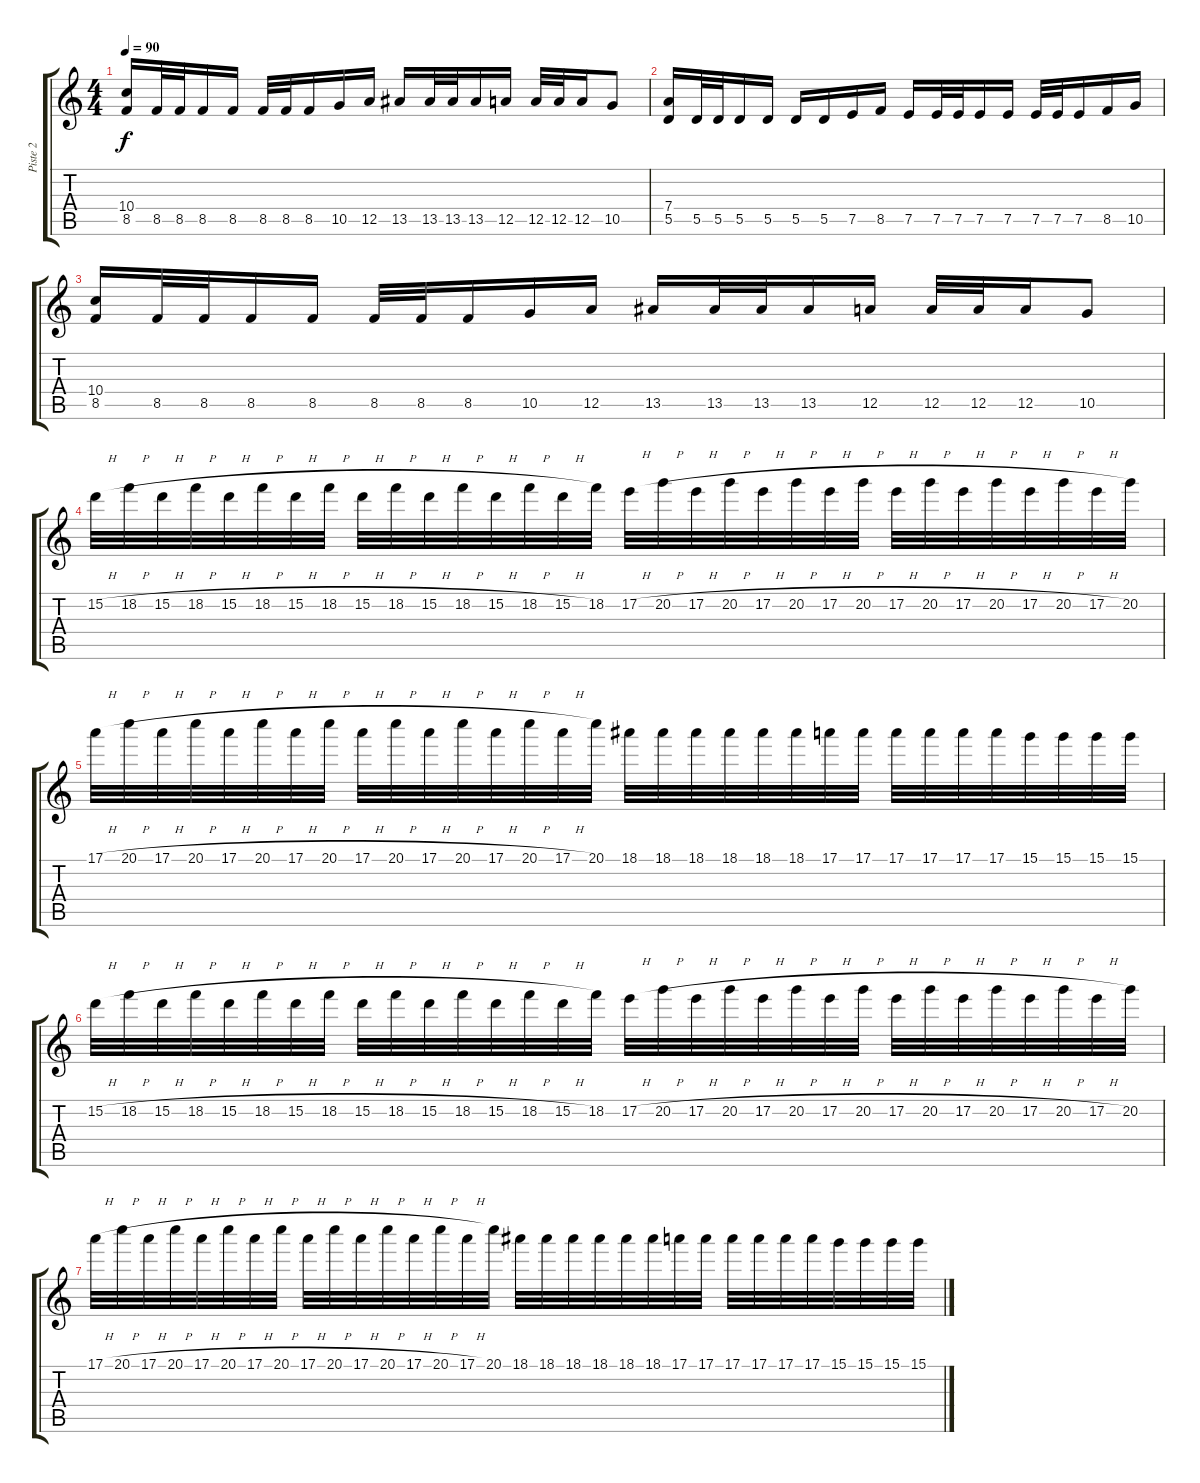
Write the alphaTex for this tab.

\track ("Piste 2" "Piste 2") {instrument distortionguitar}
\staff {score tabs}
\tuning (E4 B3 G3 D3 A2 E2) {hide}
\ts (4 4)
\tempo 90
\clef g2
\ks c
(10.4 8.5).16{dy f} 8.5.32 8.5.32 8.5.16 8.5.16 8.5.32 8.5.32 8.5.16 10.5.16 12.5.16 13.5.16 13.5.32 13.5.32 13.5.16 12.5.16 12.5.32 12.5.32 12.5.16 10.5.8 |
(7.4 5.5).16 5.5.32 5.5.32 5.5.16 5.5.16 5.5.16 5.5.16 7.5.16 8.5.16 7.5.16 7.5.32 7.5.32 7.5.16 7.5.16 7.5.32 7.5.32 7.5.16 8.5.16 10.5.16 |
(10.4 8.5).16 8.5.32 8.5.32 8.5.16 8.5.16 8.5.32 8.5.32 8.5.16 10.5.16 12.5.16 13.5.16 13.5.32 13.5.32 13.5.16 12.5.16 12.5.32 12.5.32 12.5.16 10.5.8 |
15.2{h}.32 18.2{h}.32 15.2{h}.32 18.2{h}.32 15.2{h}.32 18.2{h}.32 15.2{h}.32 18.2{h}.32 15.2{h}.32 18.2{h}.32 15.2{h}.32 18.2{h}.32 15.2{h}.32 18.2{h}.32 15.2{h}.32 18.2.32 17.2{h}.32 20.2{h}.32 17.2{h}.32 20.2{h}.32 17.2{h}.32 20.2{h}.32 17.2{h}.32 20.2{h}.32 17.2{h}.32 20.2{h}.32 17.2{h}.32 20.2{h}.32 17.2{h}.32 20.2{h}.32 17.2{h}.32 20.2.32 |
17.1{h}.32 20.1{h}.32 17.1{h}.32 20.1{h}.32 17.1{h}.32 20.1{h}.32 17.1{h}.32 20.1{h}.32 17.1{h}.32 20.1{h}.32 17.1{h}.32 20.1{h}.32 17.1{h}.32 20.1{h}.32 17.1{h}.32 20.1.32 18.1.32 18.1.32 18.1.32 18.1.32 18.1.32 18.1.32 17.1.32 17.1.32 17.1.32 17.1.32 17.1.32 17.1.32 15.1.32 15.1.32 15.1.32 15.1.32 |
15.2{h}.32 18.2{h}.32 15.2{h}.32 18.2{h}.32 15.2{h}.32 18.2{h}.32 15.2{h}.32 18.2{h}.32 15.2{h}.32 18.2{h}.32 15.2{h}.32 18.2{h}.32 15.2{h}.32 18.2{h}.32 15.2{h}.32 18.2.32 17.2{h}.32 20.2{h}.32 17.2{h}.32 20.2{h}.32 17.2{h}.32 20.2{h}.32 17.2{h}.32 20.2{h}.32 17.2{h}.32 20.2{h}.32 17.2{h}.32 20.2{h}.32 17.2{h}.32 20.2{h}.32 17.2{h}.32 20.2.32 |
17.1{h}.32 20.1{h}.32 17.1{h}.32 20.1{h}.32 17.1{h}.32 20.1{h}.32 17.1{h}.32 20.1{h}.32 17.1{h}.32 20.1{h}.32 17.1{h}.32 20.1{h}.32 17.1{h}.32 20.1{h}.32 17.1{h}.32 20.1.32 18.1.32 18.1.32 18.1.32 18.1.32 18.1.32 18.1.32 17.1.32 17.1.32 17.1.32 17.1.32 17.1.32 17.1.32 15.1.32 15.1.32 15.1.32 15.1.32
